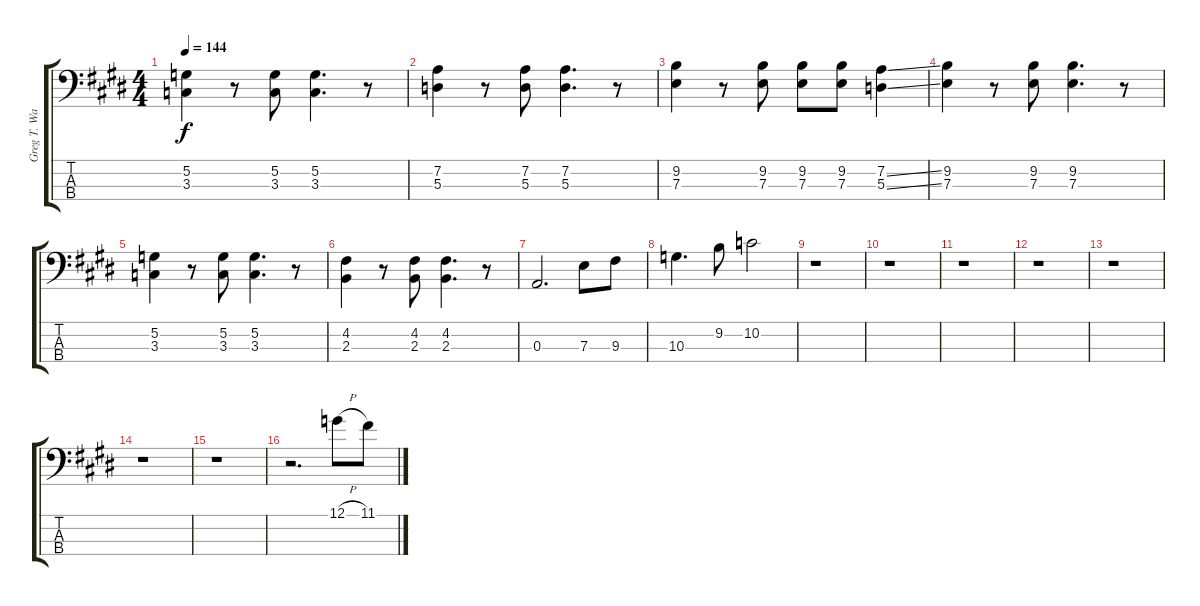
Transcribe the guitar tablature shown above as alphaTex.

\track ("Greg T. Walker Bass" "Greg T. Wa") {instrument electricbassfinger}
\staff {score tabs}
\tuning (G2 D2 A1 E1) {hide}
\ts (4 4)
\tempo 144
\clef f4
\ks c#minor
(5.2 3.3).4{dy f} r.8 (5.2 3.3).8 (5.2 3.3).4{d} r.8 |
(7.2 5.3).4 r.8 (7.2 5.3).8 (7.2 5.3).4{d} r.8 |
(9.2 7.3).4 r.8 (9.2 7.3).8 (9.2 7.3).8 (9.2 7.3).8 (7.2{ss} 5.3{ss}).4 |
(9.2 7.3).4 r.8 (9.2 7.3).8 (9.2 7.3).4{d} r.8 |
(5.2 3.3).4 r.8 (5.2 3.3).8 (5.2 3.3).4{d} r.8 |
(4.2 2.3).4 r.8 (4.2 2.3).8 (4.2 2.3).4{d} r.8 |
0.3.2{d} 7.3.8 9.3.8 |
10.3.4{d} 9.2.8 10.2.2 |
r.1 |
r.1 |
r.1 |
r.1 |
r.1 |
r.1 |
r.1 |
r.2{d} 12.1{h}.8 11.1.8
